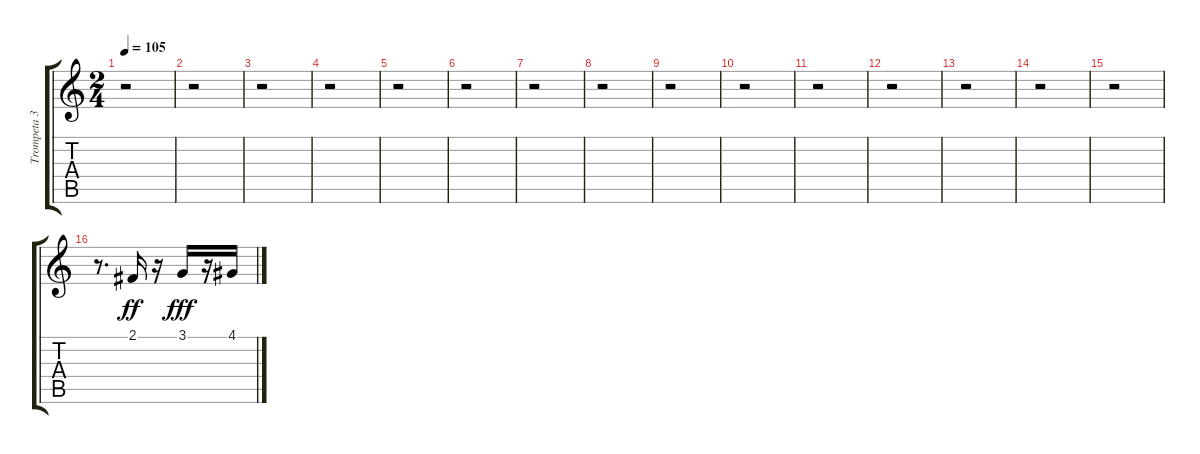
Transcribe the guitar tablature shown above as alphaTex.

\track ("Trompeta 3" "Trompeta 3") {instrument trumpet}
\staff {score tabs}
\tuning (E4 B3 G3 D3 A2 E2) {hide}
\ts (2 4)
\tempo 105
\clef g2
\ks c
r.2{dy f} |
r.2 |
r.2 |
r.2 |
r.2 |
r.2 |
r.2 |
r.2 |
r.2 |
r.2 |
r.2 |
r.2 |
r.2 |
r.2 |
r.2 |
r.8{d} 2.1.16{dy ff} r.16 3.1.16{dy fff} r.16 4.1.16
